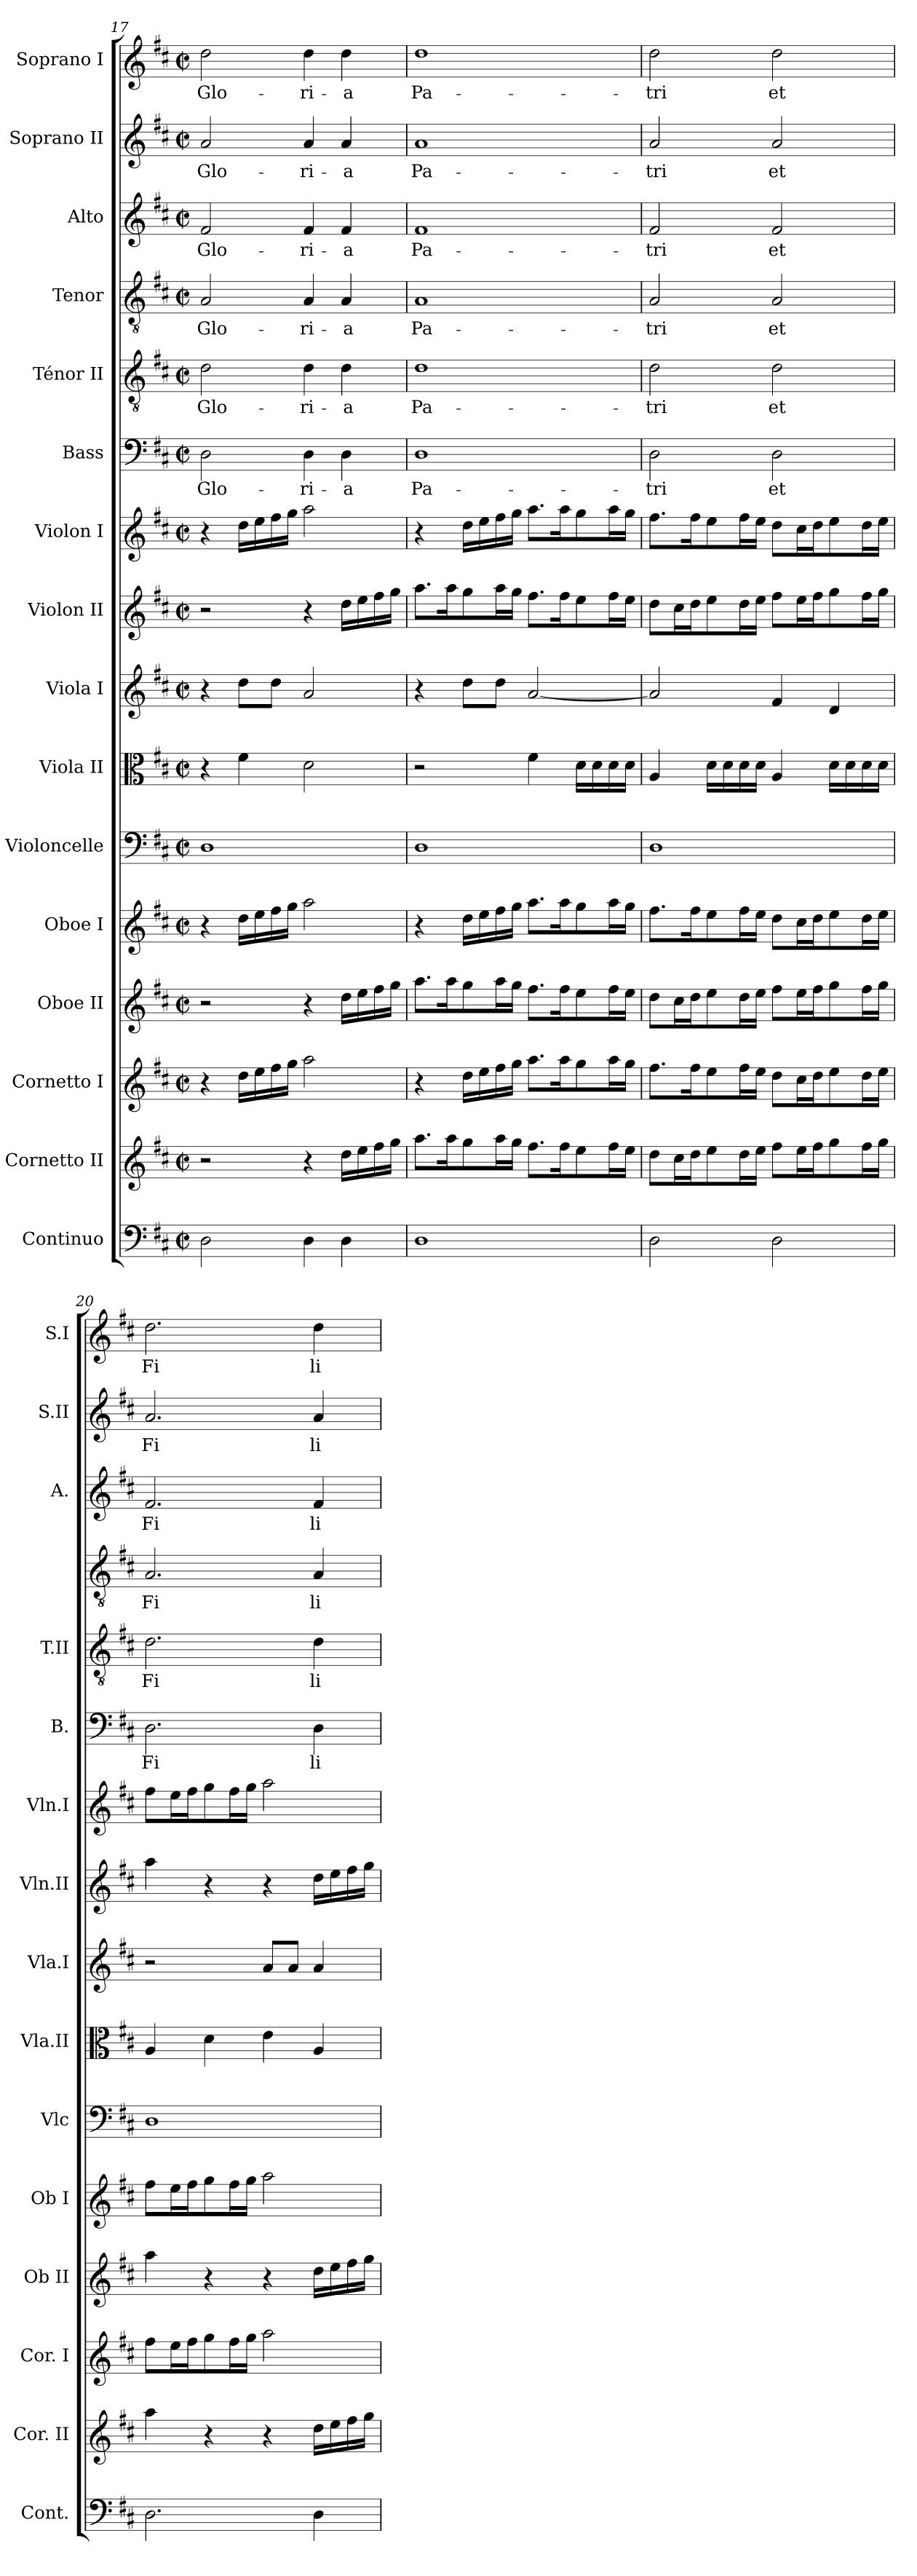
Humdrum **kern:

**kern	**kern	**kern	**kern	**kern	**kern	**kern	**kern	**kern	**kern	**kern	**text	**kern	**text	**kern	**text	**kern	**text	**kern	**text	**kern	**text
*part16	*part15	*part14	*part13	*part12	*part11	*part10	*part9	*part8	*part7	*part6	*part6	*part5	*part5	*part4	*part4	*part3	*part3	*part2	*part2	*part1	*part1
*staff16	*staff15	*staff14	*staff13	*staff12	*staff11	*staff10	*staff9	*staff8	*staff7	*staff6	*staff6	*staff5	*staff5	*staff4	*staff4	*staff3	*staff3	*staff2	*staff2	*staff1	*staff1
*I"Continuo	*I"Cornetto II	*I"Cornetto I	*I"Oboe II	*I"Oboe I	*I"Violoncelle	*I"Viola II	*I"Viola I	*I"Violon II	*I"Violon I	*I"Bass	*	*I"Ténor II	*	*I"Tenor	*	*I"Alto	*	*I"Soprano II	*	*I"Soprano I	*
*I'Cont.	*I'Cor. II	*I'Cor. I	*I'Ob II	*I'Ob I	*I'Vlc	*I'Vla.II	*I'Vla.I	*I'Vln.II	*I'Vln.I	*I'B.	*	*I'T.II	*	*	*	*I'A.	*	*I'S.II	*	*I'S.I	*
!!LO:PB:g=z
*clefF4	*clefG2	*clefG2	*clefG2	*clefG2	*clefF4	*clefC3	*clefG2	*clefG2	*clefG2	*clefF4	*	*clefGv2	*	*clefGv2	*	*clefG2	*	*clefG2	*	*clefG2	*
*k[f#c#]	*k[f#c#]	*k[f#c#]	*k[f#c#]	*k[f#c#]	*k[f#c#]	*k[f#c#]	*k[f#c#]	*k[f#c#]	*k[f#c#]	*k[f#c#]	*	*k[f#c#]	*	*k[f#c#]	*	*k[f#c#]	*	*k[f#c#]	*	*k[f#c#]	*
*M2/2	*M2/2	*M2/2	*M2/2	*M2/2	*M2/2	*M2/2	*M2/2	*M2/2	*M2/2	*M2/2	*	*M2/2	*	*M2/2	*	*M2/2	*	*M2/2	*	*M2/2	*
*met(c|)	*met(c|)	*met(c|)	*met(c|)	*met(c|)	*met(c|)	*met(c|)	*met(c|)	*met(c|)	*met(c|)	*met(c|)	*	*met(c|)	*	*met(c|)	*	*met(c|)	*	*met(c|)	*	*met(c|)	*
*MM120	*MM120	*MM120	*MM120	*MM120	*MM120	*MM120	*MM120	*MM120	*MM120	*MM120	*	*MM120	*	*MM120	*	*MM120	*	*MM120	*	*MM120	*
=17	=17	=17	=17	=17	=17	=17	=17	=17	=17	=17	=17	=17	=17	=17	=17	=17	=17	=17	=17	=17	=17
!	!	!	!	!	!	!	!	!	!	!	!LO:LY:b	!	!LO:LY:b	!	!LO:LY:b	!	!LO:LY:b	!	!LO:LY:b	!	!LO:LY:b
2D\	2r	4r	2r	4r	1D	4r	4r	2r	4r	2D\	Glo-	2d\	Glo-	2A/	Glo-	2f#/	Glo-	2a/	Glo-	2dd\	Glo-
.	.	16dd\LL	.	16dd\LL	.	4f#\	8dd\L	.	16dd\LL	.	.	.	.	.	.	.	.	.	.	.	.
.	.	16ee\	.	16ee\	.	.	.	.	16ee\	.	.	.	.	.	.	.	.	.	.	.	.
.	.	16ff#\	.	16ff#\	.	.	8dd\J	.	16ff#\	.	.	.	.	.	.	.	.	.	.	.	.
.	.	16gg\JJ	.	16gg\JJ	.	.	.	.	16gg\JJ	.	.	.	.	.	.	.	.	.	.	.	.
!	!	!	!	!	!	!	!	!	!	!	!LO:LY:b	!	!LO:LY:b	!	!LO:LY:b	!	!LO:LY:b	!	!LO:LY:b	!	!LO:LY:b
4D\	4r	2aa\	4r	2aa\	.	2d\	2a/	4r	2aa\	4D\	-ri-	4d\	-ri-	4A/	-ri-	4f#/	-ri-	4a/	-ri-	4dd\	-ri-
!	!	!	!	!	!	!	!	!	!	!	!LO:LY:b	!	!LO:LY:b	!	!LO:LY:b	!	!LO:LY:b	!	!LO:LY:b	!	!LO:LY:b
4D\	16dd\LL	.	16dd\LL	.	.	.	.	16dd\LL	.	4D\	-a	4d\	-a	4A/	-a	4f#/	-a	4a/	-a	4dd\	-a
.	16ee\	.	16ee\	.	.	.	.	16ee\	.	.	.	.	.	.	.	.	.	.	.	.	.
.	16ff#\	.	16ff#\	.	.	.	.	16ff#\	.	.	.	.	.	.	.	.	.	.	.	.	.
.	16gg\JJ	.	16gg\JJ	.	.	.	.	16gg\JJ	.	.	.	.	.	.	.	.	.	.	.	.	.
=18	=18	=18	=18	=18	=18	=18	=18	=18	=18	=18	=18	=18	=18	=18	=18	=18	=18	=18	=18	=18	=18
!	!	!	!	!	!	!	!	!	!	!	!LO:LY:b	!	!LO:LY:b	!	!LO:LY:b	!	!LO:LY:b	!	!LO:LY:b	!	!LO:LY:b
1D	8.aa\L	4r	8.aa\L	4r	1D	2r	4r	8.aa\L	4r	1D	Pa-	1d	Pa-	1A	Pa-	1f#	Pa-	1a	Pa-	1dd	Pa-
.	16aa\K	.	16aa\K	.	.	.	.	16aa\K	.	.	.	.	.	.	.	.	.	.	.	.	.
.	8gg\	16dd\LL	8gg\	16dd\LL	.	.	8dd\L	8gg\	16dd\LL	.	.	.	.	.	.	.	.	.	.	.	.
.	.	16ee\	.	16ee\	.	.	.	.	16ee\	.	.	.	.	.	.	.	.	.	.	.	.
.	16aa\L	16ff#\	16aa\L	16ff#\	.	.	8dd\J	16aa\L	16ff#\	.	.	.	.	.	.	.	.	.	.	.	.
.	16gg\JJ	16gg\JJ	16gg\JJ	16gg\JJ	.	.	.	16gg\JJ	16gg\JJ	.	.	.	.	.	.	.	.	.	.	.	.
.	8.ff#\L	8.aa\L	8.ff#\L	8.aa\L	.	4f#\	[2a/	8.ff#\L	8.aa\L	.	.	.	.	.	.	.	.	.	.	.	.
.	16ff#\K	16aa\K	16ff#\K	16aa\K	.	.	.	16ff#\K	16aa\K	.	.	.	.	.	.	.	.	.	.	.	.
.	8ee\	8gg\	8ee\	8gg\	.	16d\LL	.	8ee\	8gg\	.	.	.	.	.	.	.	.	.	.	.	.
.	.	.	.	.	.	16d\	.	.	.	.	.	.	.	.	.	.	.	.	.	.	.
.	16ff#\L	16aa\L	16ff#\L	16aa\L	.	16d\	.	16ff#\L	16aa\L	.	.	.	.	.	.	.	.	.	.	.	.
.	16ee\JJ	16gg\JJ	16ee\JJ	16gg\JJ	.	16d\JJ	.	16ee\JJ	16gg\JJ	.	.	.	.	.	.	.	.	.	.	.	.
=19	=19	=19	=19	=19	=19	=19	=19	=19	=19	=19	=19	=19	=19	=19	=19	=19	=19	=19	=19	=19	=19
!	!	!	!	!	!	!	!	!	!	!	!LO:LY:b	!	!LO:LY:b	!	!LO:LY:b	!	!LO:LY:b	!	!LO:LY:b	!	!LO:LY:b
2D\	8dd\L	8.ff#\L	8dd\L	8.ff#\L	1D	4A/	2a/]	8dd\L	8.ff#\L	2D\	-tri	2d\	-tri	2A/	-tri	2f#/	-tri	2a/	-tri	2dd\	-tri
.	16cc#\L	.	16cc#\L	.	.	.	.	16cc#\L	.	.	.	.	.	.	.	.	.	.	.	.	.
.	16dd\J	16ff#\K	16dd\J	16ff#\K	.	.	.	16dd\J	16ff#\K	.	.	.	.	.	.	.	.	.	.	.	.
.	8ee\	8ee\	8ee\	8ee\	.	16d\LL	.	8ee\	8ee\	.	.	.	.	.	.	.	.	.	.	.	.
.	.	.	.	.	.	16d\	.	.	.	.	.	.	.	.	.	.	.	.	.	.	.
.	16dd\L	16ff#\L	16dd\L	16ff#\L	.	16d\	.	16dd\L	16ff#\L	.	.	.	.	.	.	.	.	.	.	.	.
.	16ee\JJ	16ee\JJ	16ee\JJ	16ee\JJ	.	16d\JJ	.	16ee\JJ	16ee\JJ	.	.	.	.	.	.	.	.	.	.	.	.
!	!	!	!	!	!	!	!	!	!	!	!LO:LY:b	!	!LO:LY:b	!	!LO:LY:b	!	!LO:LY:b	!	!LO:LY:b	!	!LO:LY:b
2D\	8ff#\L	8dd\L	8ff#\L	8dd\L	.	4A/	4f#/	8ff#\L	8dd\L	2D\	et	2d\	et	2A/	et	2f#/	et	2a/	et	2dd\	et
.	16ee\L	16cc#\L	16ee\L	16cc#\L	.	.	.	16ee\L	16cc#\L	.	.	.	.	.	.	.	.	.	.	.	.
.	16ff#\J	16dd\J	16ff#\J	16dd\J	.	.	.	16ff#\J	16dd\J	.	.	.	.	.	.	.	.	.	.	.	.
.	8gg\	8ee\	8gg\	8ee\	.	16d\LL	4d/	8gg\	8ee\	.	.	.	.	.	.	.	.	.	.	.	.
.	.	.	.	.	.	16d\	.	.	.	.	.	.	.	.	.	.	.	.	.	.	.
.	16ff#\L	16dd\L	16ff#\L	16dd\L	.	16d\	.	16ff#\L	16dd\L	.	.	.	.	.	.	.	.	.	.	.	.
.	16gg\JJ	16ee\JJ	16gg\JJ	16ee\JJ	.	16d\JJ	.	16gg\JJ	16ee\JJ	.	.	.	.	.	.	.	.	.	.	.	.
=20	=20	=20	=20	=20	=20	=20	=20	=20	=20	=20	=20	=20	=20	=20	=20	=20	=20	=20	=20	=20	=20
!	!	!	!	!	!	!	!	!	!	!	!LO:LY:b	!	!LO:LY:b	!	!LO:LY:b	!	!LO:LY:b	!	!LO:LY:b	!	!LO:LY:b
2.D\	4aa\	8ff#\L	4aa\	8ff#\L	1D	4A/	2r	4aa\	8ff#\L	2.D\	Fi	2.d\	Fi	2.A/	Fi	2.f#/	Fi	2.a/	Fi	2.dd\	Fi
.	.	16ee\L	.	16ee\L	.	.	.	.	16ee\L	.	.	.	.	.	.	.	.	.	.	.	.
.	.	16ff#\J	.	16ff#\J	.	.	.	.	16ff#\J	.	.	.	.	.	.	.	.	.	.	.	.
.	4r	8gg\	4r	8gg\	.	4d\	.	4r	8gg\	.	.	.	.	.	.	.	.	.	.	.	.
.	.	16ff#\L	.	16ff#\L	.	.	.	.	16ff#\L	.	.	.	.	.	.	.	.	.	.	.	.
.	.	16gg\JJ	.	16gg\JJ	.	.	.	.	16gg\JJ	.	.	.	.	.	.	.	.	.	.	.	.
.	4r	2aa\	4r	2aa\	.	4e\	8a/L	4r	2aa\	.	.	.	.	.	.	.	.	.	.	.	.
.	.	.	.	.	.	.	8a/J	.	.	.	.	.	.	.	.	.	.	.	.	.	.
!	!	!	!	!	!	!	!	!	!	!	!LO:LY:b	!	!LO:LY:b	!	!LO:LY:b	!	!LO:LY:b	!	!LO:LY:b	!	!LO:LY:b
4D\	16dd\LL	.	16dd\LL	.	.	4A/	4a/	16dd\LL	.	4D\	li-	4d\	li-	4A/	li-	4f#/	li-	4a/	li-	4dd\	li-
.	16ee\	.	16ee\	.	.	.	.	16ee\	.	.	.	.	.	.	.	.	.	.	.	.	.
.	16ff#\	.	16ff#\	.	.	.	.	16ff#\	.	.	.	.	.	.	.	.	.	.	.	.	.
.	16gg\JJ	.	16gg\JJ	.	.	.	.	16gg\JJ	.	.	.	.	.	.	.	.	.	.	.	.	.
=	=	=	=	=	=	=	=	=	=	=	=	=	=	=	=	=	=	=	=	=	=
*-	*-	*-	*-	*-	*-	*-	*-	*-	*-	*-	*-	*-	*-	*-	*-	*-	*-	*-	*-	*-	*-
